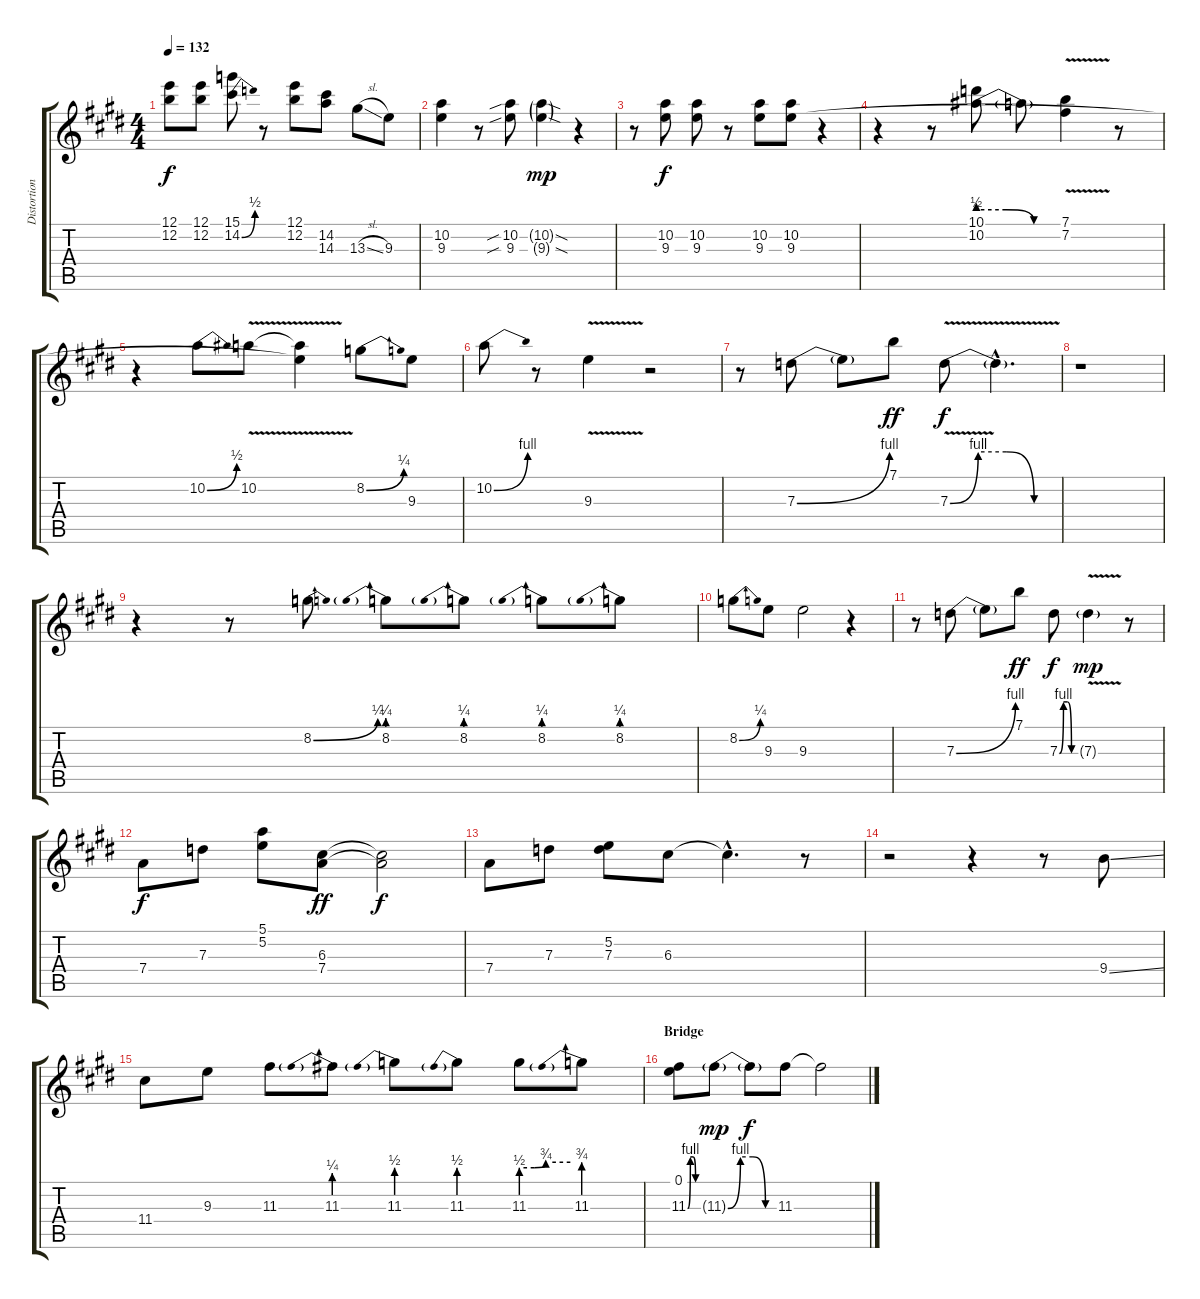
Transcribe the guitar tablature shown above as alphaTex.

\track ("Distortion Lead [Guitar II]" "Distortion") {instrument distortionguitar}
\staff {score tabs}
\tuning (E4 B3 G3 D3 A2 E2) {hide}
\ts (4 4)
\tempo 132
\clef g2
\ks e
(12.1 12.2).8{dy f} (12.1 12.2).8 (15.1 14.2{be (bend 0 0 60 2)}).8 r.8 (12.1 12.2).8 (14.2 14.3).8 13.3{sl}.8 9.3.8 |
(10.2 9.3).4 r.8 (10.2{sib} 9.3{sib}).8 (10.2{sod g} 9.3{sod g}).4{dy mp} r.4 |
r.8 (10.2 9.3).8{dy f} (10.2 9.3).8 r.8 (10.2 9.3).8 (10.2 9.3).8 r.4 |
r.4 r.8 (10.1 10.2{be (custom 0 2 20 2 40 0 60 0)}).8 10.2{t}.8 (7.1{v} 7.2{v}).4 r.8 |
r.4 10.2{be (bend 0 0 60 2)}.8 10.2{v}.8 (10.2{t} 9.3{t}).4 8.2{be (bend 0 0 60 1)}.8 9.3.8 |
10.2{be (bend 0 0 60 4)}.8 r.8 9.3{v}.4 r.2 |
r.8 7.3{be (bend 0 0 60 4)}.8 7.3{t}.8 7.1.8{dy ff} 7.3{be (custom 0 0 15 4 30 4 45 0 60 0) v}.8{dy f} 7.3{hac t}.4{d} |
r.1 |
r.4 r.8 8.2{be (bend 0 0 60 1)}.8 8.2{be (prebend 0 1 60 1)}.8 8.2{be (prebend 0 1 60 1)}.8 8.2{be (prebend 0 1 60 1)}.8 8.2{be (prebend 0 1 60 1)}.8 |
8.2{be (bend 0 0 60 1)}.8 9.3.8 9.3.2 r.4 |
r.8 7.3{be (bend 0 0 60 4)}.8 7.3{t}.8 7.1.8{dy ff} 7.3{be (custom 0 0 15 4 30 4 45 0 60 0)}.8{dy f} 7.3{v g}.4{dy mp} r.8 |
7.4.8{dy f} 7.3.8 (5.1 5.2).8 (6.3 7.4).8{dy ff} (6.3{t} 7.4{t}).2{dy f} |
7.4.8 7.3.8 (5.2 7.3).8 6.3.8 6.3{hac t}.4{d} r.8 |
r.2 r.4 r.8 9.4{ss}.8 |
11.4.8 9.3.8 11.3.8 11.3{be (prebend 0 1 60 1)}.8 11.3{be (prebend 0 2 60 2)}.8 11.3{be (prebend 0 2 60 2)}.8 11.3{be (custom 0 2 16 2 30 3 60 3)}.8 11.3{be (prebend 0 3 60 3)}.8 |
\section ("" "Bridge")
(0.1 11.3{be (custom 0 0 15 4 30 4 45 0 60 0)}).8 11.3{be (custom 0 0 15 4 30 4 45 0 60 0) g}.8{dy mp} 11.3{t}.8{dy f} 11.3.8 11.3{t}.2
